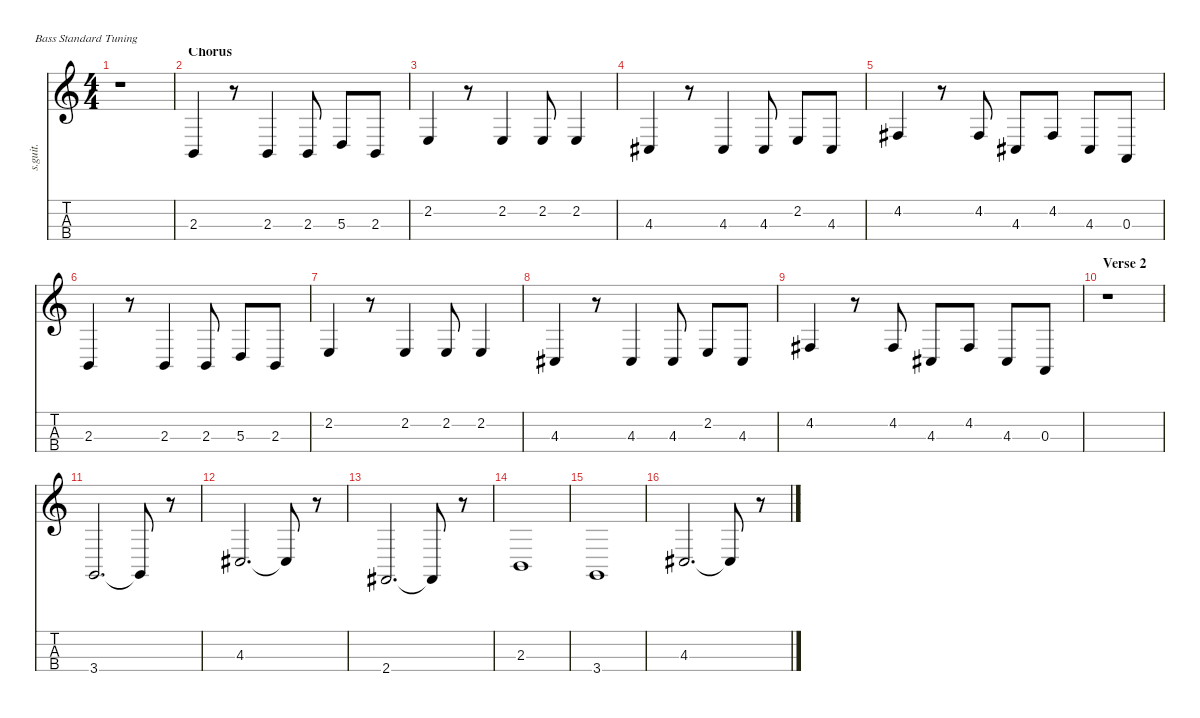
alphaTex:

\defaultSystemsLayout 4
\hideDynamics
\bracketExtendMode nobrackets
\track ("Victoria De Angelis (Bass Guitar)" "s.guit.") {instrument electricbassfinger}
\staff {score tabs}
\tuning (G2 D2 A1 E1)
\ts (4 4)
\tempo (134 hide)
\clef g2
\ks c
r.1{dy ff} |
\section ("" "Chorus")
2.3.4{lyrics (0 "") lyrics (1 "") lyrics (2 "") lyrics (3 "") lyrics (4 "")} r.8 2.3.4{lyrics (0 "") lyrics (1 "") lyrics (2 "") lyrics (3 "") lyrics (4 "")} 2.3.8{lyrics (0 "") lyrics (1 "") lyrics (2 "") lyrics (3 "") lyrics (4 "")} 5.3.8{lyrics (0 "") lyrics (1 "") lyrics (2 "") lyrics (3 "") lyrics (4 "")} 2.3.8{lyrics (0 "") lyrics (1 "") lyrics (2 "") lyrics (3 "") lyrics (4 "")} |
2.2.4{lyrics (0 "") lyrics (1 "") lyrics (2 "") lyrics (3 "") lyrics (4 "") dy f} r.8 2.2.4{lyrics (0 "") lyrics (1 "") lyrics (2 "") lyrics (3 "") lyrics (4 "")} 2.2.8{lyrics (0 "") lyrics (1 "") lyrics (2 "") lyrics (3 "") lyrics (4 "")} 2.2.4{lyrics (0 "") lyrics (1 "") lyrics (2 "") lyrics (3 "") lyrics (4 "")} |
4.3{acc #}.4{lyrics (0 "") lyrics (1 "") lyrics (2 "") lyrics (3 "") lyrics (4 "") dy ff} r.8 4.3{acc #}.4{lyrics (0 "") lyrics (1 "") lyrics (2 "") lyrics (3 "") lyrics (4 "")} 4.3{acc #}.8{lyrics (0 "") lyrics (1 "") lyrics (2 "") lyrics (3 "") lyrics (4 "")} 2.2.8{lyrics (0 "") lyrics (1 "") lyrics (2 "") lyrics (3 "") lyrics (4 "")} 4.3{acc #}.8{lyrics (0 "") lyrics (1 "") lyrics (2 "") lyrics (3 "") lyrics (4 "")} |
4.2{acc #}.4{lyrics (0 "") lyrics (1 "") lyrics (2 "") lyrics (3 "") lyrics (4 "")} r.8 4.2{acc #}.8{lyrics (0 "") lyrics (1 "") lyrics (2 "") lyrics (3 "") lyrics (4 "")} 4.3{acc #}.8{lyrics (0 "") lyrics (1 "") lyrics (2 "") lyrics (3 "") lyrics (4 "")} 4.2{acc #}.8{lyrics (0 "") lyrics (1 "") lyrics (2 "") lyrics (3 "") lyrics (4 "")} 4.3{acc #}.8{lyrics (0 "") lyrics (1 "") lyrics (2 "") lyrics (3 "") lyrics (4 "")} 0.3.8{lyrics (0 "") lyrics (1 "") lyrics (2 "") lyrics (3 "") lyrics (4 "")} |
2.3.4{lyrics (0 "") lyrics (1 "") lyrics (2 "") lyrics (3 "") lyrics (4 "")} r.8 2.3.4{lyrics (0 "") lyrics (1 "") lyrics (2 "") lyrics (3 "") lyrics (4 "")} 2.3.8{lyrics (0 "") lyrics (1 "") lyrics (2 "") lyrics (3 "") lyrics (4 "")} 5.3.8{lyrics (0 "") lyrics (1 "") lyrics (2 "") lyrics (3 "") lyrics (4 "")} 2.3.8{lyrics (0 "") lyrics (1 "") lyrics (2 "") lyrics (3 "") lyrics (4 "")} |
2.2.4{lyrics (0 "") lyrics (1 "") lyrics (2 "") lyrics (3 "") lyrics (4 "") dy f} r.8 2.2.4{lyrics (0 "") lyrics (1 "") lyrics (2 "") lyrics (3 "") lyrics (4 "")} 2.2.8{lyrics (0 "") lyrics (1 "") lyrics (2 "") lyrics (3 "") lyrics (4 "")} 2.2.4{lyrics (0 "") lyrics (1 "") lyrics (2 "") lyrics (3 "") lyrics (4 "")} |
4.3{acc #}.4{lyrics (0 "") lyrics (1 "") lyrics (2 "") lyrics (3 "") lyrics (4 "") dy ff} r.8 4.3{acc #}.4{lyrics (0 "") lyrics (1 "") lyrics (2 "") lyrics (3 "") lyrics (4 "")} 4.3{acc #}.8{lyrics (0 "") lyrics (1 "") lyrics (2 "") lyrics (3 "") lyrics (4 "")} 2.2.8{lyrics (0 "") lyrics (1 "") lyrics (2 "") lyrics (3 "") lyrics (4 "")} 4.3{acc #}.8{lyrics (0 "") lyrics (1 "") lyrics (2 "") lyrics (3 "") lyrics (4 "")} |
4.2{acc #}.4{lyrics (0 "") lyrics (1 "") lyrics (2 "") lyrics (3 "") lyrics (4 "")} r.8 4.2{acc #}.8{lyrics (0 "") lyrics (1 "") lyrics (2 "") lyrics (3 "") lyrics (4 "")} 4.3{acc #}.8{lyrics (0 "") lyrics (1 "") lyrics (2 "") lyrics (3 "") lyrics (4 "")} 4.2{acc #}.8{lyrics (0 "") lyrics (1 "") lyrics (2 "") lyrics (3 "") lyrics (4 "")} 4.3{acc #}.8{lyrics (0 "") lyrics (1 "") lyrics (2 "") lyrics (3 "") lyrics (4 "")} 0.3.8{lyrics (0 "") lyrics (1 "") lyrics (2 "") lyrics (3 "") lyrics (4 "")} |
\section ("" "Verse 2")
r.1 |
3.4.2{d lyrics (0 "") lyrics (1 "") lyrics (2 "") lyrics (3 "") lyrics (4 "")} 3.4{t}.8{lyrics (0 "") lyrics (1 "") lyrics (2 "") lyrics (3 "") lyrics (4 "")} r.8 |
4.3{acc #}.2{d lyrics (0 "") lyrics (1 "") lyrics (2 "") lyrics (3 "") lyrics (4 "")} 4.3{t acc #}.8{lyrics (0 "") lyrics (1 "") lyrics (2 "") lyrics (3 "") lyrics (4 "")} r.8 |
2.4{acc #}.2{d lyrics (0 "") lyrics (1 "") lyrics (2 "") lyrics (3 "") lyrics (4 "")} 2.4{t acc #}.8{lyrics (0 "") lyrics (1 "") lyrics (2 "") lyrics (3 "") lyrics (4 "")} r.8 |
2.3.1{lyrics (0 "") lyrics (1 "") lyrics (2 "") lyrics (3 "") lyrics (4 "")} |
3.4.1{lyrics (0 "") lyrics (1 "") lyrics (2 "") lyrics (3 "") lyrics (4 "")} |
4.3{acc #}.2{d lyrics (0 "") lyrics (1 "") lyrics (2 "") lyrics (3 "") lyrics (4 "")} 4.3{t acc #}.8{lyrics (0 "") lyrics (1 "") lyrics (2 "") lyrics (3 "") lyrics (4 "")} r.8
